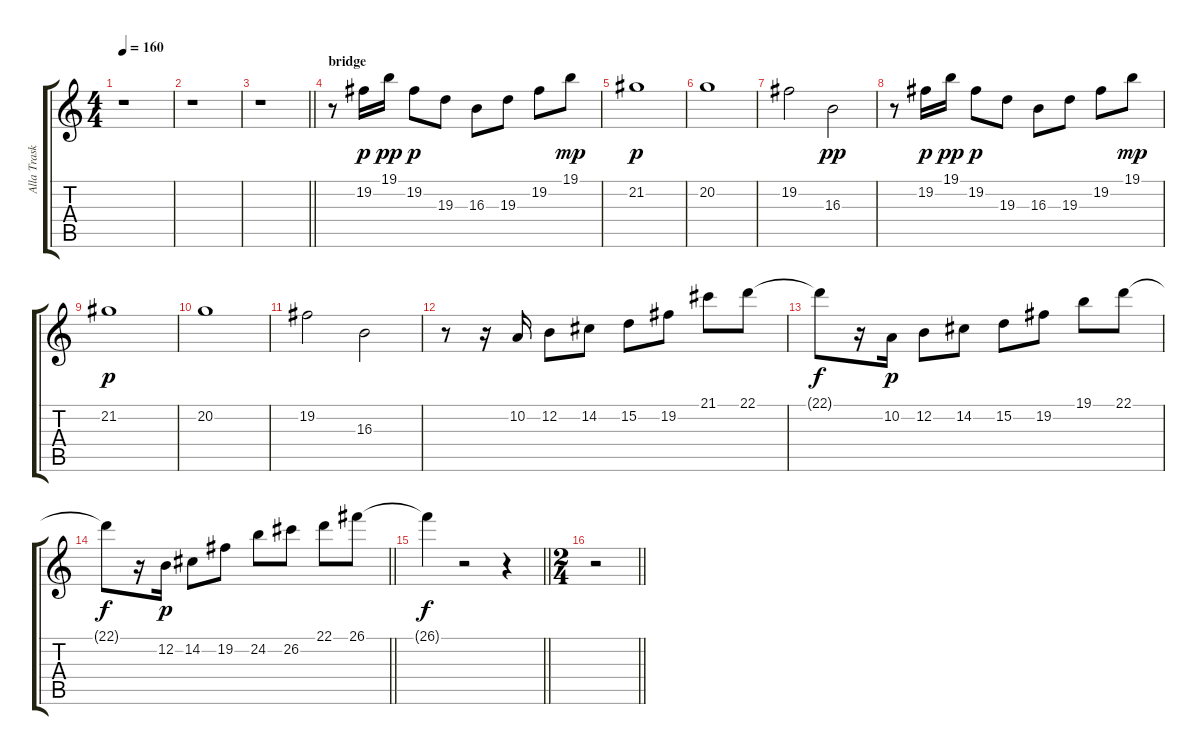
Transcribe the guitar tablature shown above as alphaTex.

\track ("Alla Traskovskaya (Luzhetskaya)" "Alla Trask") {instrument flute}
\staff {score tabs}
\tuning (E4 B3 G3 D3 A2 E2) {hide}
\ts (4 4)
\tempo 160
\clef g2
\ks c
r.1{dy p} |
r.1 |
\barLineRight lightlight
r.1 |
\section ("" "bridge")
r.8 19.2.16 19.1.16{dy pp} 19.2.8{dy p} 19.3.8 16.3.8 19.3.8 19.2.8 19.1.8{dy mp} |
21.2.1{dy p} |
20.2.1 |
19.2.2 16.3.2{dy pp} |
r.8 19.2.16{dy p} 19.1.16{dy pp} 19.2.8{dy p} 19.3.8 16.3.8 19.3.8 19.2.8 19.1.8{dy mp} |
21.2.1{dy p} |
20.2.1 |
19.2.2 16.3.2 |
r.8 r.16 10.2.16 12.2.8 14.2.8 15.2.8 19.2.8 21.1.8 22.1.8 |
22.1{t}.8{dy f} r.16 10.2.16{dy p} 12.2.8 14.2.8 15.2.8 19.2.8 19.1.8 22.1.8 |
\barLineRight lightlight
22.1{t}.8{dy f} r.16 12.2.16{dy p} 14.2.8 19.2.8 24.2.8 26.2.8 22.1.8 26.1.8 |
\barLineRight lightlight
26.1{t}.4{dy f} r.2 r.4 |
\ts (2 4)
\barLineRight lightlight
r.2
